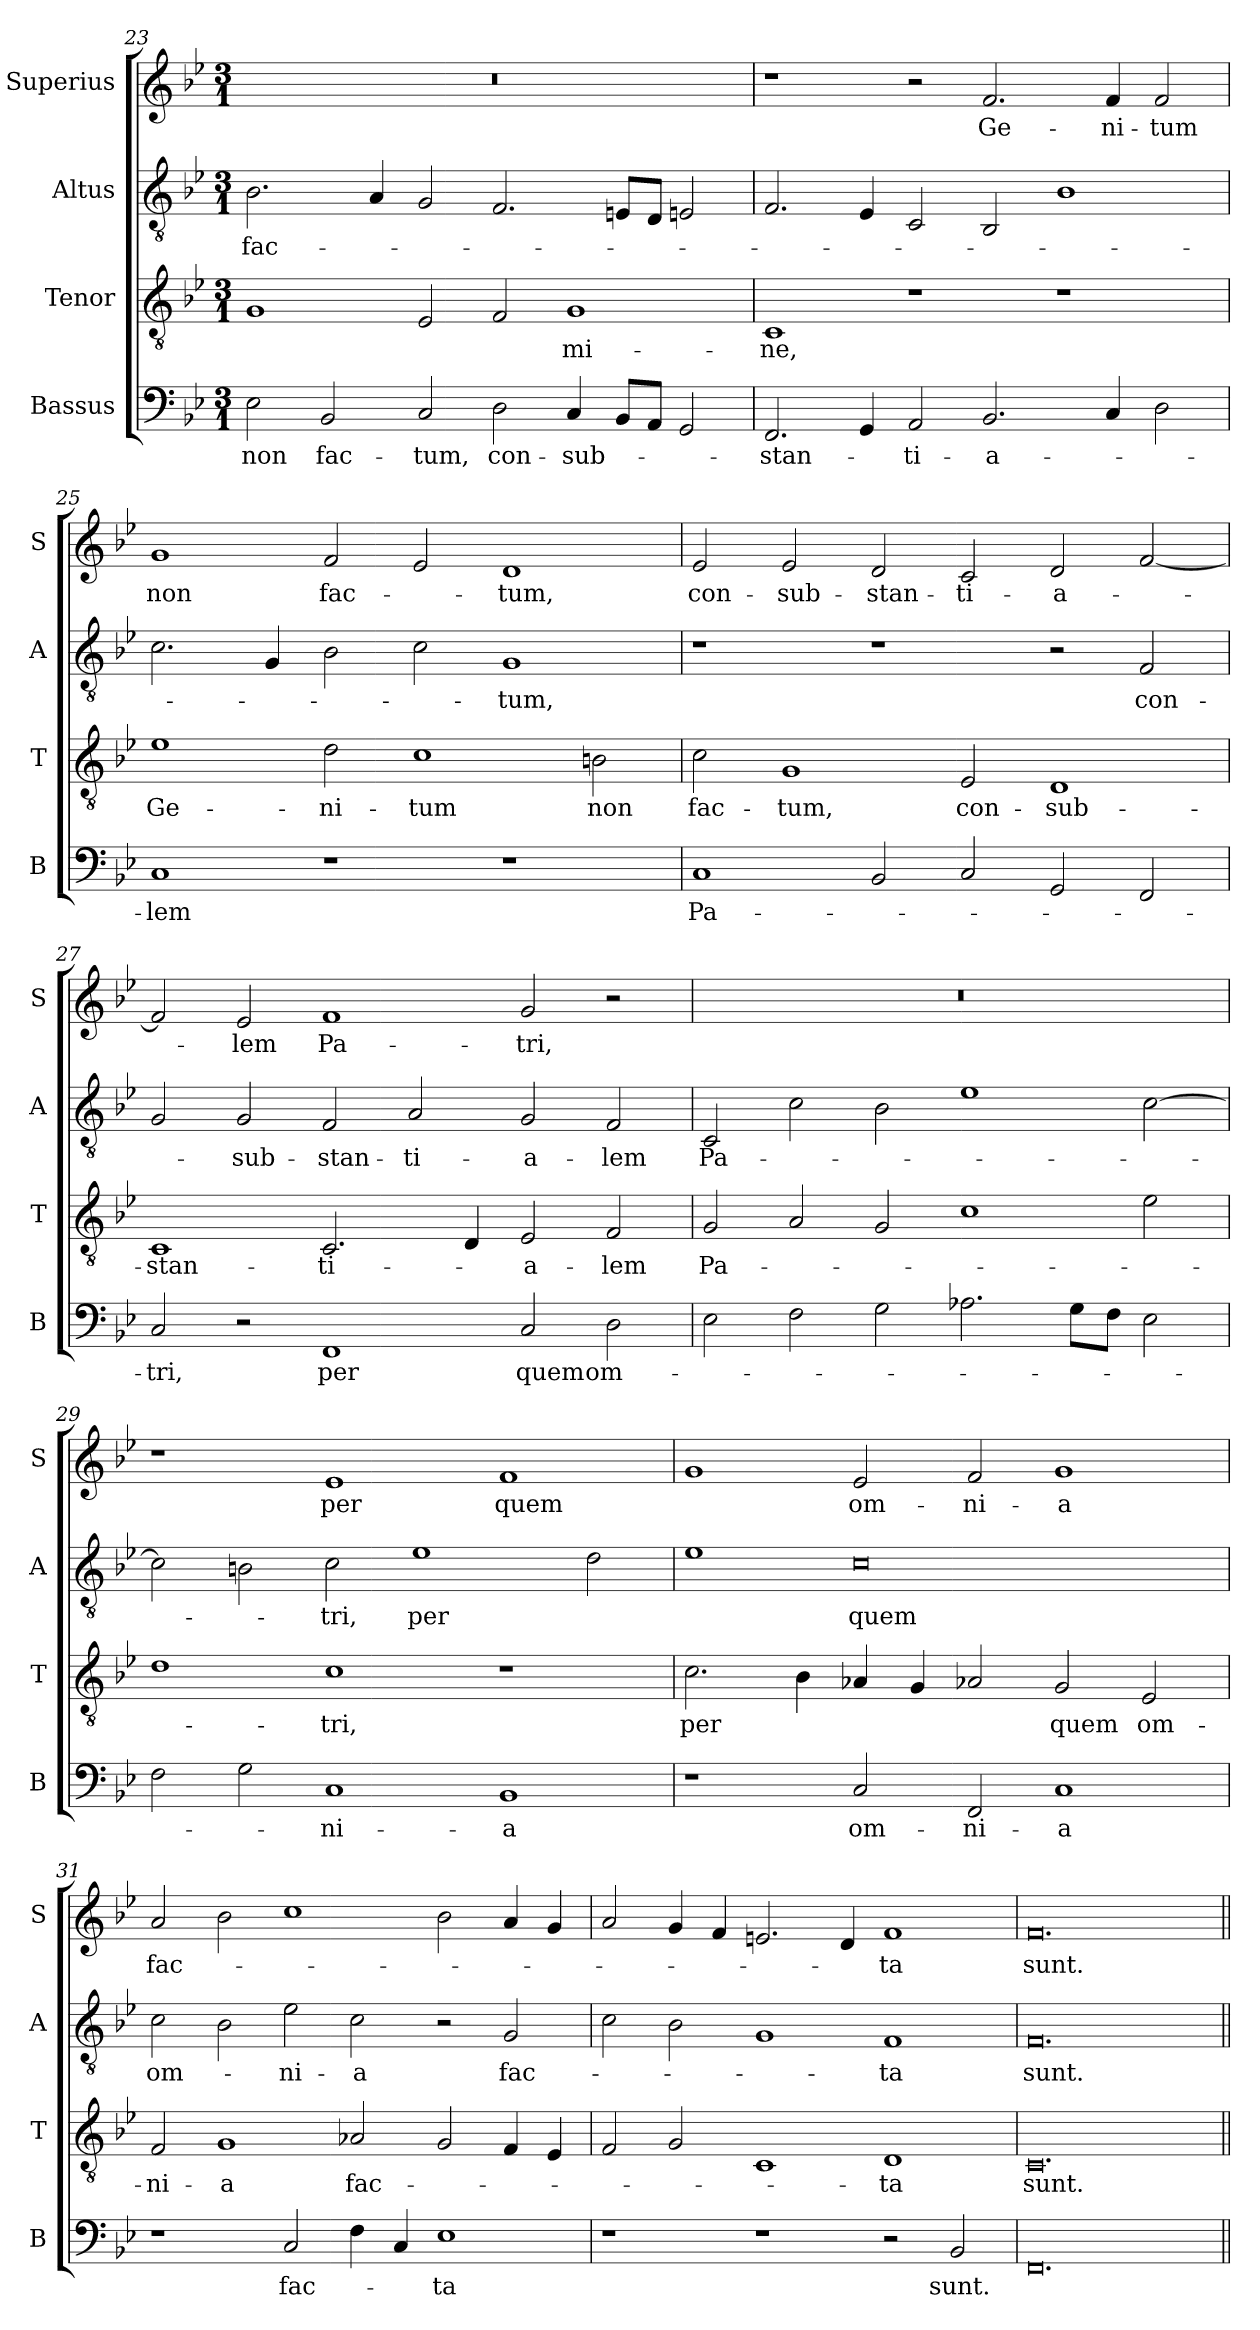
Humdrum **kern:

**kern	**text	**kern	**text	**kern	**text	**kern	**text
*part4	*part4	*part3	*part3	*part2	*part2	*part1	*part1
*staff4	*staff4	*staff3	*staff3	*staff2	*staff2	*staff1	*staff1
*I"Bassus	*	*I"Tenor	*	*I"Altus	*	*I"Superius	*
*I'B	*	*I'T	*	*I'A	*	*I'S	*
*clefF4	*	*clefGv2	*	*clefGv2	*	*clefG2	*
*k[b-e-]	*	*k[b-e-]	*	*k[b-e-]	*	*k[b-e-]	*
*M3/1	*	*M3/1	*	*M3/1	*	*M3/1	*
=23	=23	=23	=23	=23	=23	=23	=23
2E-\	non	1G	.	2.B-\	fac-	0.r	.
2BB-/	fac-	.	.	.	.	.	.
.	.	.	.	4A/	.	.	.
2C/	-tum,	2E-/	.	2G/	.	.	.
2D\	con-	2F/	.	2.F/	.	.	.
4C/	-sub-	1G	-mi-	.	.	.	.
8BB-/L	.	.	.	8En/L	.	.	.
8AA/J	.	.	.	8D/J	.	.	.
2GG/	.	.	.	2En/	.	.	.
=24	=24	=24	=24	=24	=24	=24	=24
2.FF/	-stan-	1C	-ne,	2.F/	.	1r	.
4GG/	.	.	.	4E-/	.	.	.
2AA/	-ti-	1r	.	2C/	.	2r	.
2.BB-/	-a-	.	.	2BB-/	.	2.f/	Ge-
.	.	1r	.	1B-	.	.	.
4C/	.	.	.	.	.	4f/	-ni-
2D\	.	.	.	.	.	2f/	-tum
=25	=25	=25	=25	=25	=25	=25	=25
1C	-lem	1e-	Ge-	2.c\	.	1g	non
.	.	.	.	4G/	.	.	.
1r	.	2d\	-ni-	2B-\	.	2f/	fac-
.	.	1c	-tum	2c\	.	2e-/	.
1r	.	.	.	1G	-tum,	1d	-tum,
.	.	2Bn\	non	.	.	.	.
=26	=26	=26	=26	=26	=26	=26	=26
1C	Pa-	2c\	fac-	1r	.	2e-/	con-
.	.	1G	-tum,	.	.	2e-/	-sub-
2BB-/	.	.	.	1r	.	2d/	-stan-
2C/	.	2E-/	con-	.	.	2c/	-ti-
2GG/	.	1D	-sub-	2r	.	2d/	-a-
2FF/	.	.	.	2F/	con-	[2f/	.
=27	=27	=27	=27	=27	=27	=27	=27
2C/	-tri,	1C	-stan-	2G/	.	2f/]	.
2r	.	.	.	2G/	-sub-	2e-/	-lem
1FF	per	2.C/	-ti-	2F/	-stan-	1f	Pa-
.	.	.	.	2A/	-ti-	.	.
.	.	4D/	.	.	.	.	.
2C/	quem	2E-/	-a-	2G/	-a-	2g/	-tri,
2D\	om-	2F/	-lem	2F/	-lem	2r	.
=28	=28	=28	=28	=28	=28	=28	=28
2E-\	.	2G/	Pa-	2C/	Pa-	0.r	.
2F\	.	2A/	.	2c\	.	.	.
2G\	.	2G/	.	2B-\	.	.	.
2.A-X\	.	1c	.	1e-	.	.	.
8G\L	.	.	.	.	.	.	.
8F\J	.	.	.	.	.	.	.
2E-\	.	2e-\	.	[2c\	.	.	.
=29	=29	=29	=29	=29	=29	=29	=29
2F\	.	1d	.	2c\]	.	1r	.
2G\	.	.	.	2Bn\	.	.	.
1C	-ni-	1c	-tri,	2c\	-tri,	1e-	per
.	.	.	.	1e-	per	.	.
1BB-	-a	1r	.	.	.	1f	quem
.	.	.	.	2d\	.	.	.
=30	=30	=30	=30	=30	=30	=30	=30
1r	.	2.c\	per	1e-	.	1g	.
.	.	4B-\	.	.	.	.	.
2C/	om-	4A-X/	.	0c	quem	2e-/	om-
.	.	4G/	.	.	.	.	.
2FF/	-ni-	2A-X/	.	.	.	2f/	-ni-
1C	-a	2G/	quem	.	.	1g	-a
.	.	2E-/	om-	.	.	.	.
=31	=31	=31	=31	=31	=31	=31	=31
1r	.	2F/	-ni-	2c\	om-	2a/	fac-
.	.	1G	-a	2B-\	.	2b-\	.
2C/	fac-	.	.	2e-\	-ni-	1cc	.
4F\	.	2A-X/	fac-	2c\	-a	.	.
4C/	.	.	.	.	.	.	.
1E-	-ta	2G/	.	2r	.	2b-\	.
.	.	4F/	.	2G/	fac-	4a/	.
.	.	4E-/	.	.	.	4g/	.
=32	=32	=32	=32	=32	=32	=32	=32
1r	.	2F/	.	2c\	.	2a/	.
.	.	2G/	.	2B-\	.	4g/	.
.	.	.	.	.	.	4f/	.
1r	.	1C	.	1G	.	2.en/	.
.	.	.	.	.	.	4d/	.
2r	.	1D	-ta	1F	-ta	1f	-ta
2BB-/	sunt.	.	.	.	.	.	.
=33	=33	=33	=33	=33	=33	=33	=33
0.FF	.	0.C	sunt.	0.F	sunt.	0.f	sunt.
=||	=||	=||	=||	=||	=||	=||	=||
*-	*-	*-	*-	*-	*-	*-	*-
